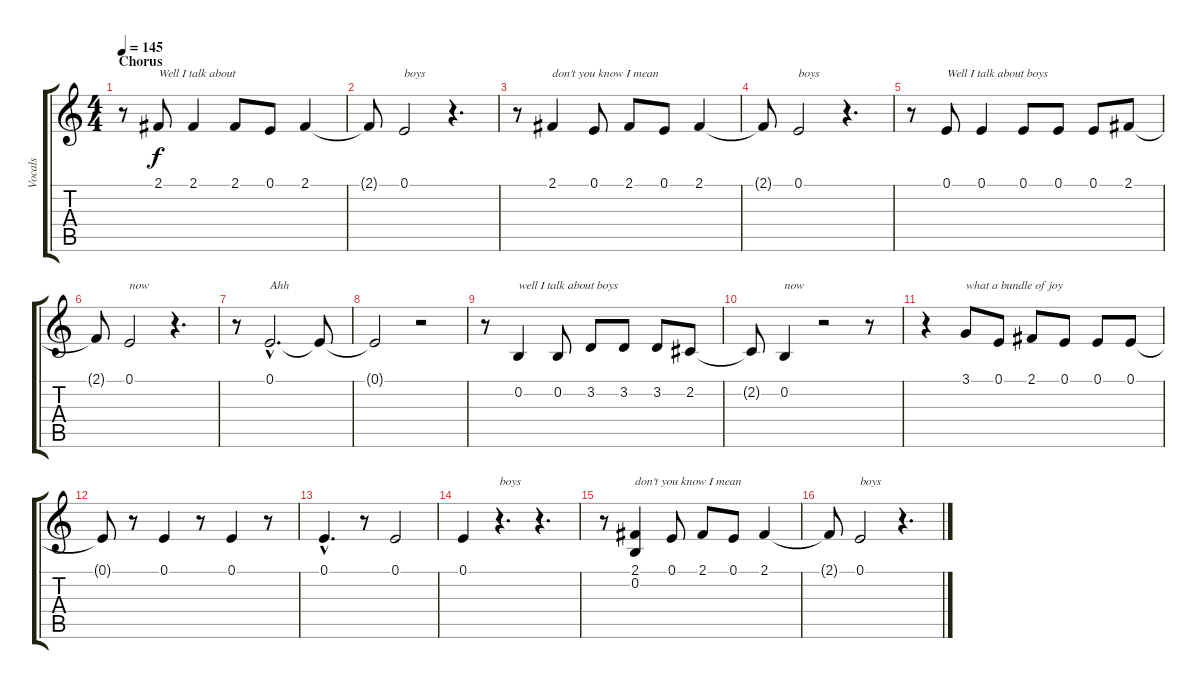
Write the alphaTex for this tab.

\track ("Vocals" "Vocals") {instrument altosax}
\staff {score tabs}
\tuning (E4 B3 G3 D3 A2 E2) {hide}
\ts (4 4)
\section ("" "Chorus")
\tempo 145
\clef g2
\ks c
r.8{dy f} 2.1.8{txt "Well I talk about"} 2.1.4 2.1.8 0.1.8 2.1.4 |
2.1{t}.8 0.1.2{txt "boys"} r.4{d} |
r.8 2.1.4{txt "don't you know I mean"} 0.1.8 2.1.8 0.1.8 2.1.4 |
2.1{t}.8 0.1.2{txt "boys"} r.4{d} |
r.8 0.1.8{txt "Well I talk about boys"} 0.1.4 0.1.8 0.1.8 0.1.8 2.1.8 |
2.1{t}.8 0.1.2{txt "now"} r.4{d} |
r.8 0.1{hac}.2{d txt "Ahh"} 0.1{t}.8 |
0.1{t}.2 r.2 |
r.8 0.2.4{txt "well I talk about boys"} 0.2.8 3.2.8 3.2.8 3.2.8 2.2.8 |
2.2{t}.8 0.2.4{txt "now"} r.2 r.8 |
r.4 3.1.8{txt "what a bundle of joy"} 0.1.8 2.1.8 0.1.8 0.1.8 0.1.8 |
0.1{t}.8 r.8 0.1.4 r.8 0.1.4 r.8 |
0.1{hac}.4{d} r.8 0.1.2 |
0.1.4 r.4{d txt "boys"} r.4{d} |
r.8 (2.1 0.2).4{txt "don't you know I mean"} 0.1.8 2.1.8 0.1.8 2.1.4 |
2.1{t}.8 0.1.2{txt "boys"} r.4{d}
